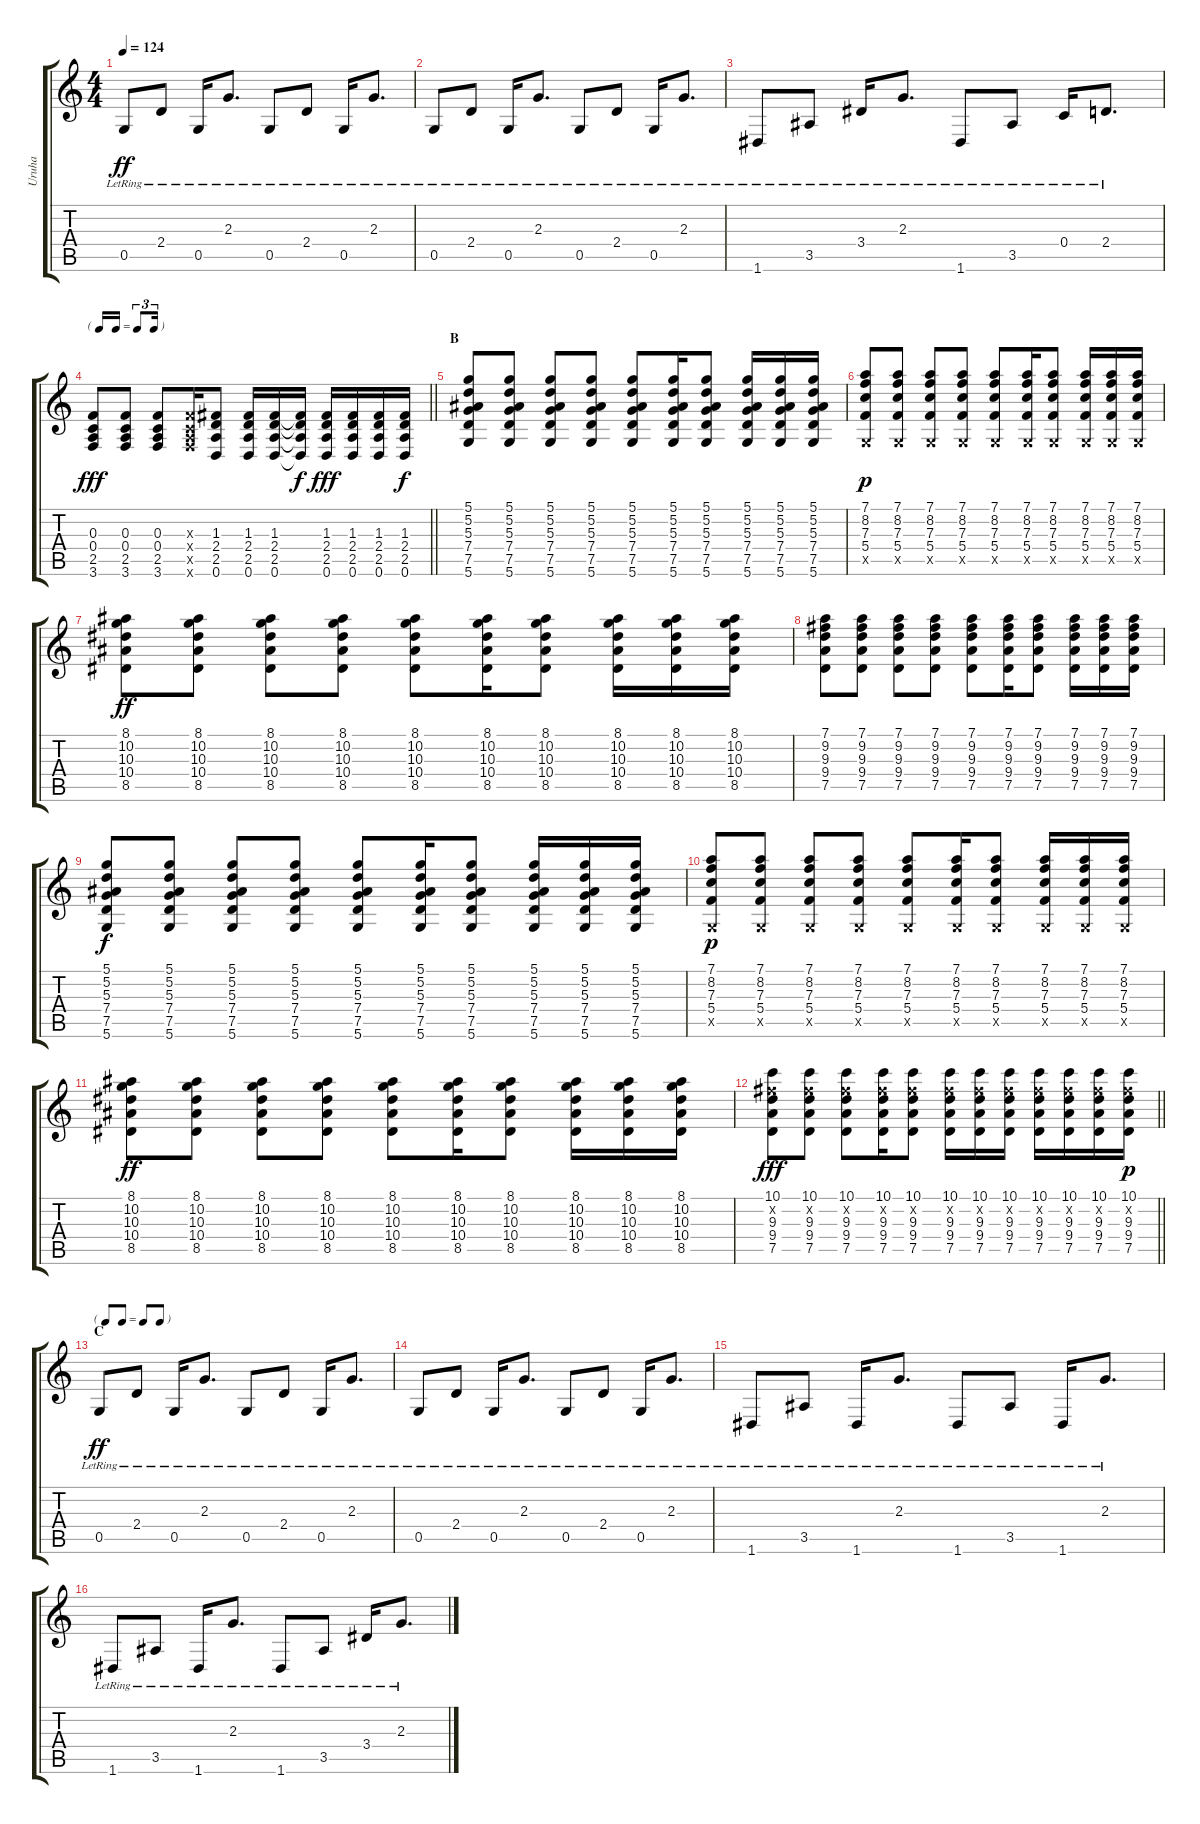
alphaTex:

\track ("Uruha" "Uruha") {instrument overdrivenguitar}
\staff {score tabs}
\tuning (D4 A3 F3 C3 G2 D2) {hide}
\ts (4 4)
\tempo 124
\clef g2
\ks c
0.5{lr}.8{dy ff} 2.4{lr}.8 0.5{lr}.16 2.3{lr}.8{d} 0.5{lr}.8 2.4{lr}.8 0.5{lr}.16 2.3{lr}.8{d} |
0.5{lr}.8 2.4{lr}.8 0.5{lr}.16 2.3{lr}.8{d} 0.5{lr}.8 2.4{lr}.8 0.5{lr}.16 2.3{lr}.8{d} |
1.6{lr}.8 3.5{lr}.8 3.4{lr}.16 2.3{lr}.8{d} 1.6{lr}.8 3.5{lr}.8 0.4{lr}.16 2.4{lr}.8{d} |
\tf triplet16th
\barLineRight lightlight
(0.3 0.4 2.5 3.6).8{dy fff volume 14 instrument overdrivenguitar} (0.3 0.4 2.5 3.6).8 (0.3 0.4 2.5 3.6).8 (0.3{x} 0.4{x} 2.5{x} 3.6{x}).16 (1.3 2.4 2.5 0.6).8 (1.3 2.4 2.5 0.6).16 (1.3 2.4 2.5 0.6).16 (1.3{t} 2.4{t} 2.5{t} 0.6{t}).16{dy f} (1.3 2.4 2.5 0.6).16{dy fff} (1.3 2.4 2.5 0.6).16 (1.3 2.4 2.5 0.6).16 (1.3 2.4 2.5 0.6).16{dy f} |
\section ("" "B")
(5.1 5.2 5.3 7.4 7.5 5.6).8 (5.1 5.2 5.3 7.4 7.5 5.6).8 (5.1 5.2 5.3 7.4 7.5 5.6).8 (5.1 5.2 5.3 7.4 7.5 5.6).8 (5.1 5.2 5.3 7.4 7.5 5.6).8 (5.1 5.2 5.3 7.4 7.5 5.6).16 (5.1 5.2 5.3 7.4 7.5 5.6).8 (5.1 5.2 5.3 7.4 7.5 5.6).16 (5.1 5.2 5.3 7.4 7.5 5.6).16 (5.1 5.2 5.3 7.4 7.5 5.6).16 |
(7.1 8.2 7.3 5.4 0.5{x}).8{dy p} (7.1 8.2 7.3 5.4 0.5{x}).8 (7.1 8.2 7.3 5.4 0.5{x}).8 (7.1 8.2 7.3 5.4 0.5{x}).8 (7.1 8.2 7.3 5.4 0.5{x}).8 (7.1 8.2 7.3 5.4 0.5{x}).16 (7.1 8.2 7.3 5.4 0.5{x}).8 (7.1 8.2 7.3 5.4 0.5{x}).16 (7.1 8.2 7.3 5.4 0.5{x}).16 (7.1 8.2 7.3 5.4 0.5{x}).16 |
(8.1 10.2 10.3 10.4 8.5).8{dy ff} (8.1 10.2 10.3 10.4 8.5).8 (8.1 10.2 10.3 10.4 8.5).8 (8.1 10.2 10.3 10.4 8.5).8 (8.1 10.2 10.3 10.4 8.5).8 (8.1 10.2 10.3 10.4 8.5).16 (8.1 10.2 10.3 10.4 8.5).8 (8.1 10.2 10.3 10.4 8.5).16 (8.1 10.2 10.3 10.4 8.5).16 (8.1 10.2 10.3 10.4 8.5).16 |
(7.1 9.2 9.3 9.4 7.5).8 (7.1 9.2 9.3 9.4 7.5).8 (7.1 9.2 9.3 9.4 7.5).8 (7.1 9.2 9.3 9.4 7.5).8 (7.1 9.2 9.3 9.4 7.5).8 (7.1 9.2 9.3 9.4 7.5).16 (7.1 9.2 9.3 9.4 7.5).8 (7.1 9.2 9.3 9.4 7.5).16 (7.1 9.2 9.3 9.4 7.5).16 (7.1 9.2 9.3 9.4 7.5).16 |
(5.1 5.2 5.3 7.4 7.5 5.6).8{dy f} (5.1 5.2 5.3 7.4 7.5 5.6).8 (5.1 5.2 5.3 7.4 7.5 5.6).8 (5.1 5.2 5.3 7.4 7.5 5.6).8 (5.1 5.2 5.3 7.4 7.5 5.6).8 (5.1 5.2 5.3 7.4 7.5 5.6).16 (5.1 5.2 5.3 7.4 7.5 5.6).8 (5.1 5.2 5.3 7.4 7.5 5.6).16 (5.1 5.2 5.3 7.4 7.5 5.6).16 (5.1 5.2 5.3 7.4 7.5 5.6).16 |
(7.1 8.2 7.3 5.4 0.5{x}).8{dy p} (7.1 8.2 7.3 5.4 0.5{x}).8 (7.1 8.2 7.3 5.4 0.5{x}).8 (7.1 8.2 7.3 5.4 0.5{x}).8 (7.1 8.2 7.3 5.4 0.5{x}).8 (7.1 8.2 7.3 5.4 0.5{x}).16 (7.1 8.2 7.3 5.4 0.5{x}).8 (7.1 8.2 7.3 5.4 0.5{x}).16 (7.1 8.2 7.3 5.4 0.5{x}).16 (7.1 8.2 7.3 5.4 0.5{x}).16 |
(8.1 10.2 10.3 10.4 8.5).8{dy ff} (8.1 10.2 10.3 10.4 8.5).8 (8.1 10.2 10.3 10.4 8.5).8 (8.1 10.2 10.3 10.4 8.5).8 (8.1 10.2 10.3 10.4 8.5).8 (8.1 10.2 10.3 10.4 8.5).16 (8.1 10.2 10.3 10.4 8.5).8 (8.1 10.2 10.3 10.4 8.5).16 (8.1 10.2 10.3 10.4 8.5).16 (8.1 10.2 10.3 10.4 8.5).16 |
\barLineRight lightlight
(10.1 9.2{x} 9.3 9.4 7.5).8{dy fff} (10.1 9.2{x} 9.3 9.4 7.5).8 (10.1 9.2{x} 9.3 9.4 7.5).8 (10.1 9.2{x} 9.3 9.4 7.5).16 (10.1 9.2{x} 9.3 9.4 7.5).8 (10.1 9.2{x} 9.3 9.4 7.5).16 (10.1 9.2{x} 9.3 9.4 7.5).16 (10.1 9.2{x} 9.3 9.4 7.5).16 (10.1 9.2{x} 9.3 9.4 7.5).16 (10.1 9.2{x} 9.3 9.4 7.5).16 (10.1 9.2{x} 9.3 9.4 7.5).16 (10.1 9.2{x} 9.3 9.4 7.5).16{dy p} |
\tf none
\section ("" "C")
0.5{lr}.8{dy ff volume 16 instrument electricguitarclean} 2.4{lr}.8 0.5{lr}.16 2.3{lr}.8{d} 0.5{lr}.8 2.4{lr}.8 0.5{lr}.16 2.3{lr}.8{d} |
0.5{lr}.8 2.4{lr}.8 0.5{lr}.16 2.3{lr}.8{d} 0.5{lr}.8 2.4{lr}.8 0.5{lr}.16 2.3{lr}.8{d} |
1.6{lr}.8 3.5{lr}.8 1.6{lr}.16 2.3{lr}.8{d} 1.6{lr}.8 3.5{lr}.8 1.6{lr}.16 2.3{lr}.8{d} |
1.6{lr}.8 3.5{lr}.8 1.6{lr}.16 2.3{lr}.8{d} 1.6{lr}.8 3.5{lr}.8 3.4{lr}.16 2.3{lr}.8{d}
